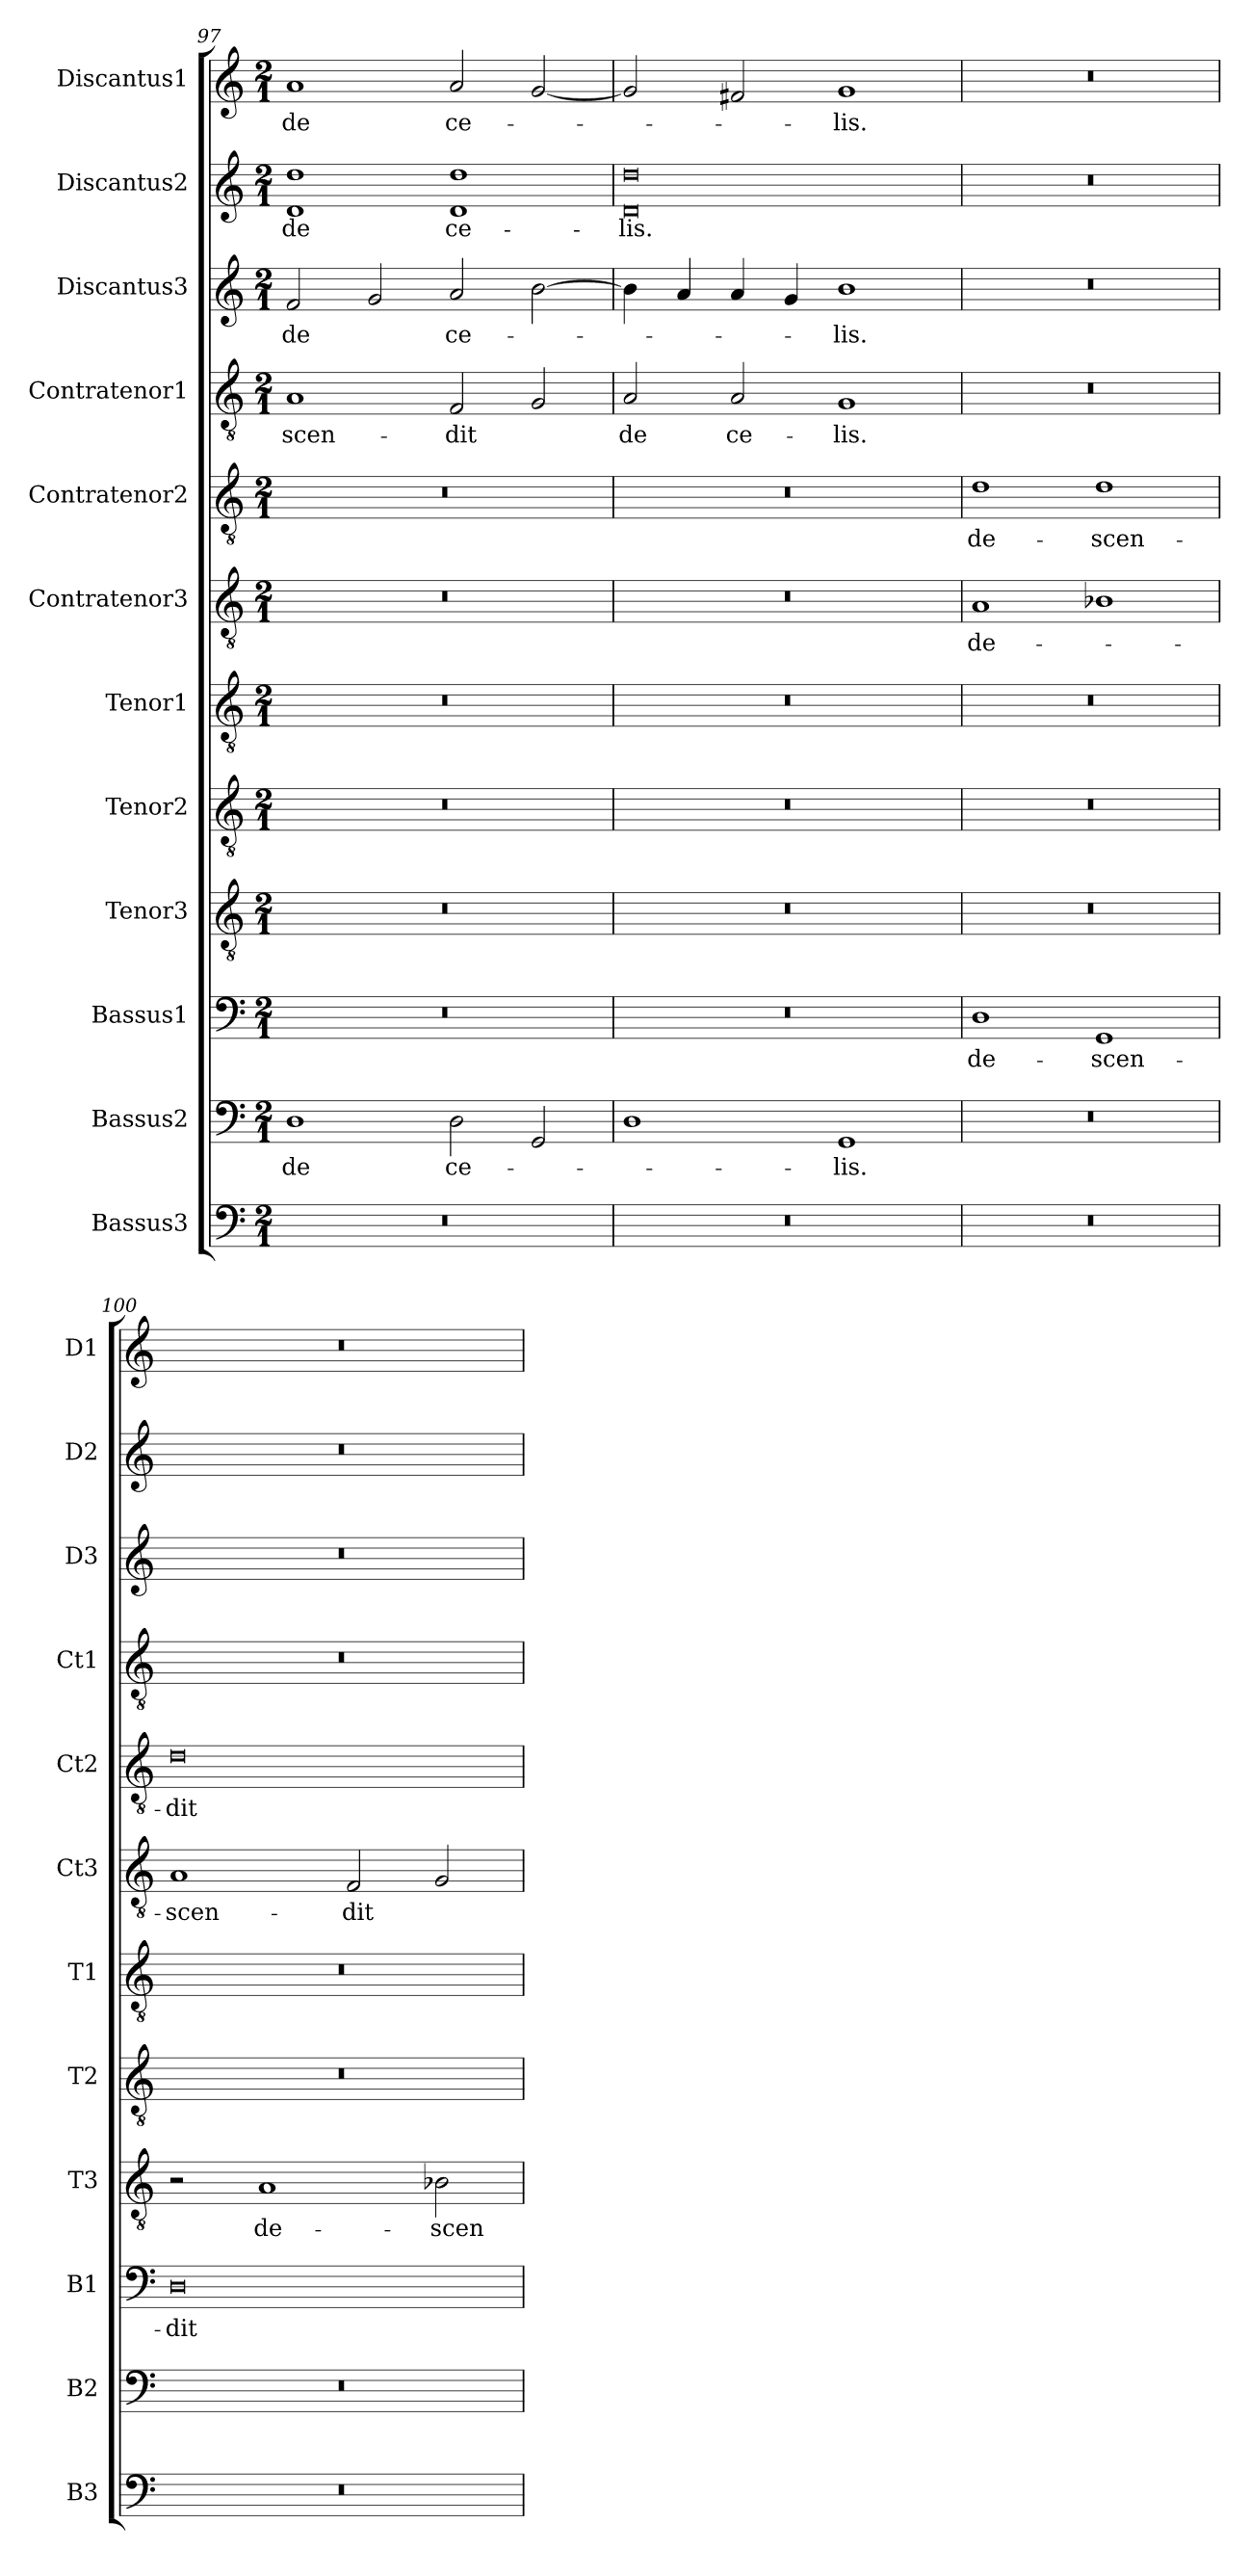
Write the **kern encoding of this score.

**kern	**kern	**text	**kern	**text	**kern	**text	**kern	**kern	**kern	**text	**kern	**text	**kern	**text	**kern	**text	**kern	**text	**kern	**text
*part12	*part11	*part11	*part10	*part10	*part9	*part9	*part8	*part7	*part6	*part6	*part5	*part5	*part4	*part4	*part3	*part3	*part2	*part2	*part1	*part1
*staff12	*staff11	*staff11	*staff10	*staff10	*staff9	*staff9	*staff8	*staff7	*staff6	*staff6	*staff5	*staff5	*staff4	*staff4	*staff3	*staff3	*staff2	*staff2	*staff1	*staff1
*I"Bassus3	*I"Bassus2	*	*I"Bassus1	*	*I"Tenor3	*	*I"Tenor2	*I"Tenor1	*I"Contratenor3	*	*I"Contratenor2	*	*I"Contratenor1	*	*I"Discantus3	*	*I"Discantus2	*	*I"Discantus1	*
*I'B3	*I'B2	*	*I'B1	*	*I'T3	*	*I'T2	*I'T1	*I'Ct3	*	*I'Ct2	*	*I'Ct1	*	*I'D3	*	*I'D2	*	*I'D1	*
*clefF4	*clefF4	*	*clefF4	*	*clefGv2	*	*clefGv2	*clefGv2	*clefGv2	*	*clefGv2	*	*clefGv2	*	*clefG2	*	*clefG2	*	*clefG2	*
*k[]	*k[]	*	*k[]	*	*k[]	*	*k[]	*k[]	*k[]	*	*k[]	*	*k[]	*	*k[]	*	*k[]	*	*k[]	*
*M2/1	*M2/1	*	*M2/1	*	*M2/1	*	*M2/1	*M2/1	*M2/1	*	*M2/1	*	*M2/1	*	*M2/1	*	*M2/1	*	*M2/1	*
=97	=97	=97	=97	=97	=97	=97	=97	=97	=97	=97	=97	=97	=97	=97	=97	=97	=97	=97	=97	=97
0r	1D	de	0r	.	0r	.	0r	0r	0r	.	0r	.	1A	-scen-	2f	de	1d 1dd	de	1a	de
.	.	.	.	.	.	.	.	.	.	.	.	.	.	.	2g	.	.	.	.	.
.	2D	ce-	.	.	.	.	.	.	.	.	.	.	2F	-dit	2a	ce-	1d 1dd	ce-	2a	ce-
.	2GG	.	.	.	.	.	.	.	.	.	.	.	2G	.	[2b	.	.	.	[2g	.
=98	=98	=98	=98	=98	=98	=98	=98	=98	=98	=98	=98	=98	=98	=98	=98	=98	=98	=98	=98	=98
0r	1D	.	0r	.	0r	.	0r	0r	0r	.	0r	.	2A	de	4b]	.	0d 0dd	-lis.	2g]	.
.	.	.	.	.	.	.	.	.	.	.	.	.	.	.	4a	.	.	.	.	.
.	.	.	.	.	.	.	.	.	.	.	.	.	2A	ce-	4a	.	.	.	2f#X	.
.	.	.	.	.	.	.	.	.	.	.	.	.	.	.	4g	.	.	.	.	.
.	1GG	-lis.	.	.	.	.	.	.	.	.	.	.	1G	-lis.	1b	-lis.	.	.	1g	-lis.
=99	=99	=99	=99	=99	=99	=99	=99	=99	=99	=99	=99	=99	=99	=99	=99	=99	=99	=99	=99	=99
0r	0r	.	1D	de-	0r	.	0r	0r	1A	de-	1d	de-	0r	.	0r	.	0r	.	0r	.
.	.	.	1GG	-scen-	.	.	.	.	1B-X	.	1d	-scen-	.	.	.	.	.	.	.	.
=100	=100	=100	=100	=100	=100	=100	=100	=100	=100	=100	=100	=100	=100	=100	=100	=100	=100	=100	=100	=100
0r	0r	.	0D	-dit	2r	.	0r	0r	1A	-scen-	0d	-dit	0r	.	0r	.	0r	.	0r	.
.	.	.	.	.	1A	de-	.	.	.	.	.	.	.	.	.	.	.	.	.	.
.	.	.	.	.	.	.	.	.	2F	-dit	.	.	.	.	.	.	.	.	.	.
.	.	.	.	.	2B-X	-scen-	.	.	2G	.	.	.	.	.	.	.	.	.	.	.
=	=	=	=	=	=	=	=	=	=	=	=	=	=	=	=	=	=	=	=	=
*-	*-	*-	*-	*-	*-	*-	*-	*-	*-	*-	*-	*-	*-	*-	*-	*-	*-	*-	*-	*-
